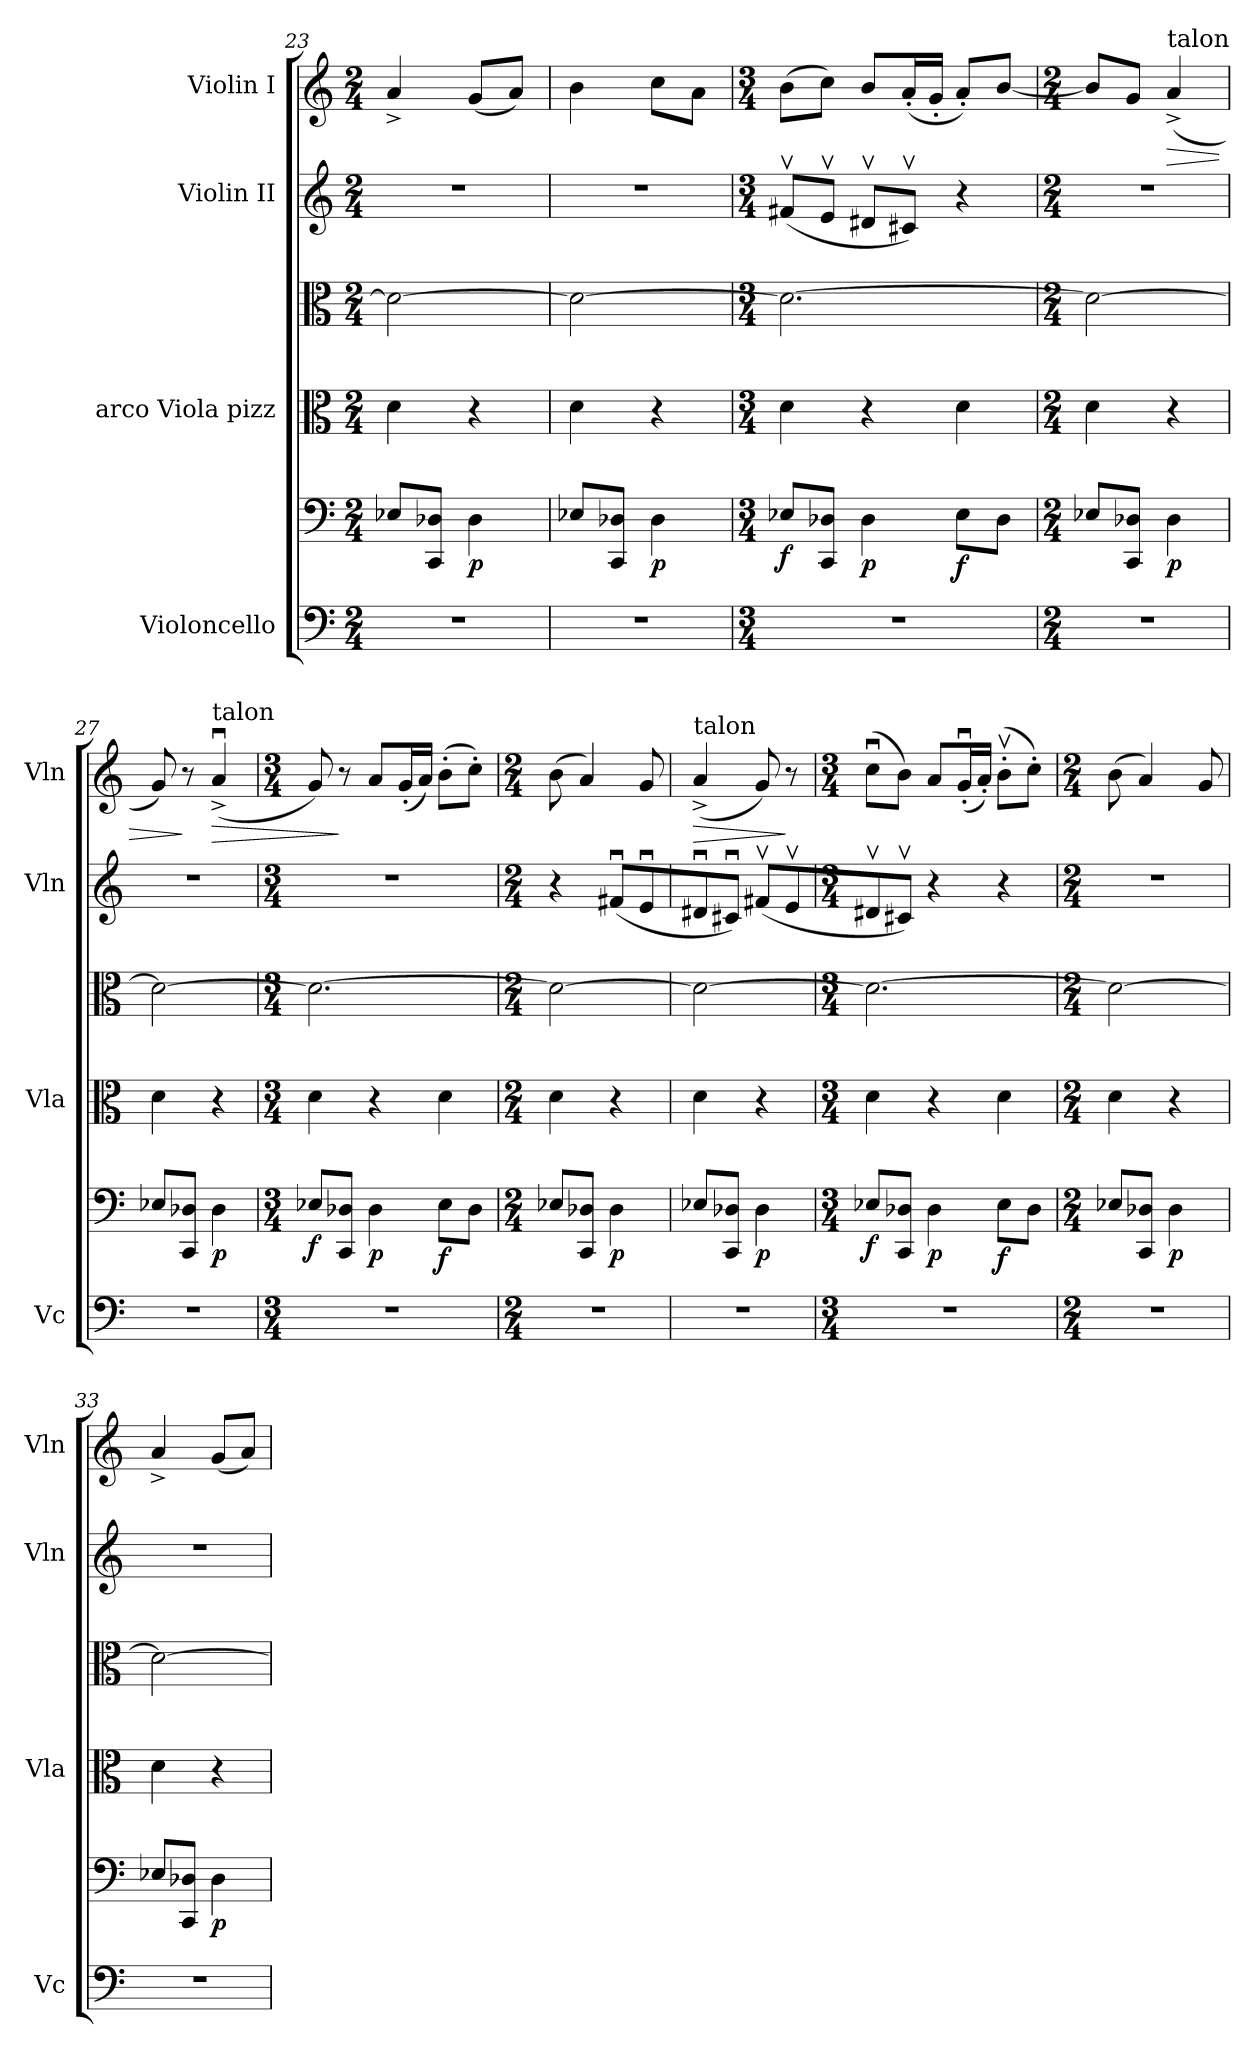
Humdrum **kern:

**kern	**kern	**dynam	**kern	**kern	**kern	**kern	**dynam
*part4	*part4	*part4	*part3	*part3	*part2	*part1	*part1
*staff6	*staff5	*staff5/6	*staff4	*staff3	*staff2	*staff1	*staff1
*I"Violoncello	*	*	*I"arco Viola                 pizz	*	*I"Violin II	*I"Violin I	*
*I'Vc	*	*	*I'Vla	*	*I'Vln	*I'Vln	*
*clefF4	*clefF4	*	*clefC3	*clefC3	*clefG2	*clefG2	*
*k[]	*k[]	*	*k[]	*k[]	*k[]	*k[]	*
*M2/4	*M2/4	*	*M2/4	*M2/4	*M2/4	*M2/4	*
=23	=23	=23	=23	=23	=23	=23	=23
2r	8E-X/L	.	4d\	2d\_	2r	4a^/	.
.	8CC/ 8D-X/J	.	.	.	.	.	.
!	!	!LO:DY:b	!	!	!	!	!
.	4D-\	p	4r	.	.	(8g/L	.
.	.	.	.	.	.	8a/J)	.
=24	=24	=24	=24	=24	=24	=24	=24
2r	8E-X/L	.	4d\	2d\_	2r	4b\	.
.	8CC/ 8D-X/J	.	.	.	.	.	.
!	!	!LO:DY:b	!	!	!	!	!
.	4D-\	p	4r	.	.	8cc\L	.
.	.	.	.	.	.	8a\J	.
=25	=25	=25	=25	=25	=25	=25	=25
*M3/4	*M3/4	*	*M3/4	*M3/4	*M3/4	*M3/4	*
!	!	!LO:DY:b	!	!	!	!	!
2.r	8E-X/L	f	4d\	2.d\_	(8f#Xv/L	(8b\L	.
.	8CC/ 8D-X/J	.	.	.	8ev/J	8cc\J)	.
!	!	!LO:DY:b	!	!	!	!	!
.	4D-\	p	4r	.	8d#Xv/L	8b/L	.
.	.	.	.	.	8c#Xv/J)	(16a'/L	.
.	.	.	.	.	.	16g'/JJ	.
!	!	!LO:DY:b	!	!	!	!	!
.	8E-\L	f	4d\	.	4r	8a'/L)	.
.	8D-\J	.	.	.	.	[8b/J	.
=26	=26	=26	=26	=26	=26	=26	=26
*M2/4	*M2/4	*	*M2/4	*M2/4	*M2/4	*M2/4	*
2r	8E-X/L	.	4d\	2d\_	2r	8b/L]	.
.	8CC/ 8D-X/J	.	.	.	.	8g/J	.
!	!	!	!	!	!	!LO:TX:a:t=talon	!
!	!	!LO:DY:b	!	!	!	!	!LO:HP:b
.	4D-\	p	4r	.	.	(4a^/	>
!!LO:LB:g=z
=27	=27	=27	=27	=27	=27	=27	=27
2r	8E-X/L	.	4d\	2d\_	2r	8g/)	.
.	8CC/ 8D-X/J	.	.	.	.	8r	]
!	!	!	!	!	!	!LO:TX:a:t=talon	!
!	!	!LO:DY:b	!	!	!	!	!LO:HP:b
.	4D-\	p	4r	.	.	(4au^/	>
=28	=28	=28	=28	=28	=28	=28	=28
*M3/4	*M3/4	*	*M3/4	*M3/4	*M3/4	*M3/4	*
!	!	!LO:DY:b	!	!	!	!	!
2.r	8E-X/L	f	4d\	2.d\_	2.r	8g/)	.
.	8CC/ 8D-X/J	.	.	.	.	8r	]
!	!	!LO:DY:b	!	!	!	!	!
.	4D-\	p	4r	.	.	8a/L	.
.	.	.	.	.	.	(16g'/L	.
.	.	.	.	.	.	16a/JJ)	.
!	!	!LO:DY:b	!	!	!	!	!
.	8E-\L	f	4d\	.	.	(8b'\L	.
.	8D-\J	.	.	.	.	8cc'\J)	.
=29	=29	=29	=29	=29	=29	=29	=29
*M2/4	*M2/4	*	*M2/4	*M2/4	*M2/4	*M2/4	*
2r	8E-X/L	.	4d\	2d\_	4r	(8b\	.
.	8CC/ 8D-X/J	.	.	.	.	4a/)	.
!	!	!LO:DY:b	!	!	!	!	!
.	4D-\	p	4r	.	(8f#Xu/L	.	.
.	.	.	.	.	8eu/	8g/	.
=30	=30	=30	=30	=30	=30	=30	=30
!	!	!	!	!	!	!LO:TX:a:t=talon	!
!	!	!	!	!	!	!	!LO:HP:b
2r	8E-X/L	.	4d\	2d\_	8d#Xu/	(4a^/	>
.	8CC/ 8D-X/J	.	.	.	8c#Xu/J)	.	.
!	!	!LO:DY:b	!	!	!	!	!
.	4D-\	p	4r	.	(8f#Xv/L	8g/)	.
.	.	.	.	.	8ev/	8r	]
=31	=31	=31	=31	=31	=31	=31	=31
*M3/4	*M3/4	*	*M3/4	*M3/4	*M3/4	*M3/4	*
!	!	!LO:DY:b	!	!	!	!	!
2.r	8E-X/L	f	4d\	2.d\_	8d#Xv/	(8ccu\L	.
.	8CC/ 8D-X/J	.	.	.	8c#Xv/J)	8b\J)	.
!	!	!LO:DY:b	!	!	!	!	!
.	4D-\	p	4r	.	4r	8a/L	.
.	.	.	.	.	.	(16gu'/L	.
.	.	.	.	.	.	16a'/JJ)	.
!	!	!LO:DY:b	!	!	!	!	!
.	8E-\L	f	4d\	.	4r	(8bv'\L	.
.	8D-\J	.	.	.	.	8cc'\J)	.
=32	=32	=32	=32	=32	=32	=32	=32
*M2/4	*M2/4	*	*M2/4	*M2/4	*M2/4	*M2/4	*
2r	8E-X/L	.	4d\	2d\_	2r	(8b\	.
.	8CC/ 8D-X/J	.	.	.	.	4a/)	.
!	!	!LO:DY:b	!	!	!	!	!
.	4D-\	p	4r	.	.	.	.
.	.	.	.	.	.	8g/	.
=33	=33	=33	=33	=33	=33	=33	=33
2r	8E-X/L	.	4d\	2d\_	2r	4a^/	.
.	8CC/ 8D-X/J	.	.	.	.	.	.
!	!	!LO:DY:b	!	!	!	!	!
.	4D-\	p	4r	.	.	(8g/L	.
.	.	.	.	.	.	8a/J)	.
=	=	=	=	=	=	=	=
*-	*-	*-	*-	*-	*-	*-	*-
